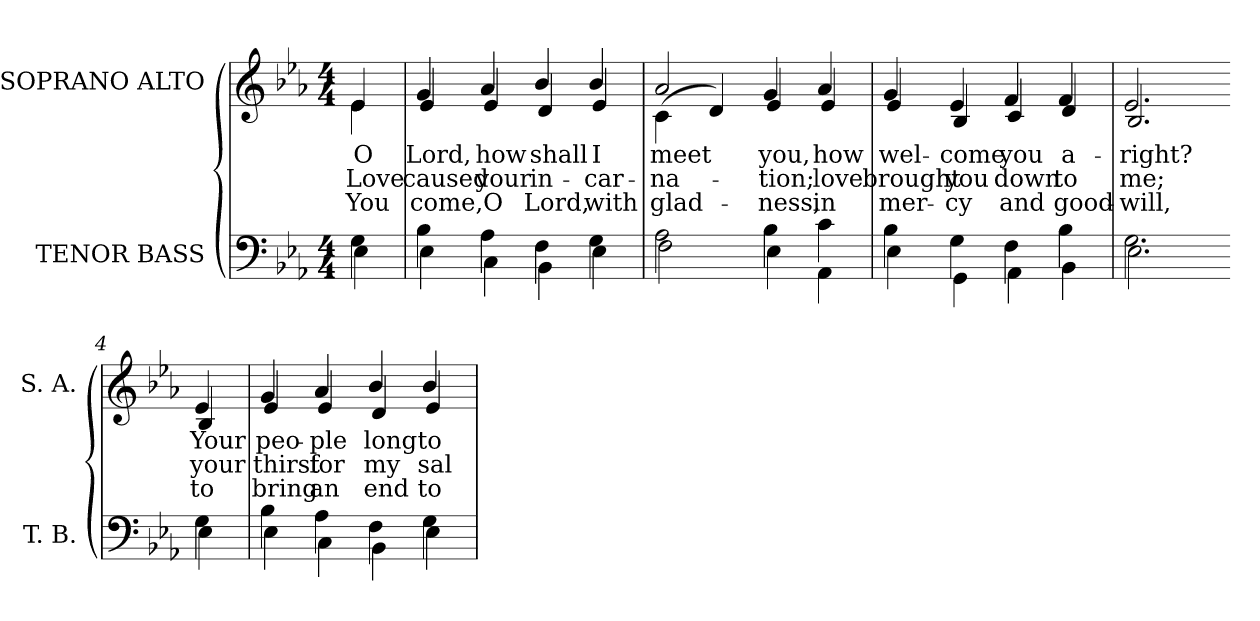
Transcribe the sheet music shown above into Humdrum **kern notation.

**kern	**kern	**text	**text	**text
*part2	*part1	*part1	*part1	*part1
*staff2	*staff1	*staff1	*staff1	*staff1
*I"TENOR BASS	*I"SOPRANO ALTO	*	*	*
*I'T. B.	*I'S. A.	*	*	*
!!LO:PB:g=z
*clefF4	*clefG2	*	*	*
*k[b-e-a-]	*k[b-e-a-]	*	*	*
*E-:	*E-:	*	*	*
*M4/4	*M4/4	*	*	*
=	=	=	=	=
*^	*	*	*	*
!	!	!LO:TX:b:cj:t=1	!	!	!
!	!	!LO:TX:b:cj:t=2	!	!	!
!	!	!LO:TX:b:cj:t=3	!	!	!
!	!	!	!LO:LY:b:color=#000000	!LO:LY:b:color=#000000	!LO:LY:b:color=#000000
*	*	*^	*	*	*
4Gi\	4E-i\	4e-i/	4e-i\	O	Love	You
=	=	=	=	=	=	=
!	!	!	!	!LO:LY:b:color=#000000	!LO:LY:b:color=#000000	!LO:LY:b:color=#000000
4B-i\	4E-i\	4gi/	4e-i/	Lord,	caused	come,
!	!	!	!	!LO:LY:b:color=#000000	!LO:LY:b:color=#000000	!LO:LY:b:color=#000000
4A-i\	4Ci\	4a-i/	4e-i/	how	your	O
!	!	!	!	!LO:LY:b:color=#000000	!LO:LY:b:color=#000000	!LO:LY:b:color=#000000
4Fi\	4BB-i\	4b-i/	4di/	shall	in-	Lord,
!	!	!	!	!LO:LY:b:color=#000000	!LO:LY:b:color=#000000	!LO:LY:b:color=#000000
4Gi\	4E-i\	4b-i/	4e-i/	I	-car-	with
=1	=1	=1	=1	=1	=1	=1
!	!	!	!	!LO:LY:b:color=#000000	!LO:LY:b:color=#000000	!LO:LY:b:color=#000000
2A-i\	2Fi\	2a-i/	(4ci\	meet	-na-	glad-
.	.	.	4di/)	.	.	.
!	!	!	!	!LO:LY:b:color=#000000	!LO:LY:b:color=#000000	!LO:LY:b:color=#000000
4B-i\	4E-i\	4gi/	4e-i/	you,	-tion;	-ness,
!	!	!	!	!LO:LY:b:color=#000000	!LO:LY:b:color=#000000	!LO:LY:b:color=#000000
4ci\	4AA-i\	4a-i/	4e-i/	how	love	in
=2	=2	=2	=2	=2	=2	=2
!	!	!	!	!LO:LY:b:color=#000000	!LO:LY:b:color=#000000	!LO:LY:b:color=#000000
4B-i\	4E-i\	4gi/	4e-i/	wel-	brought	mer-
!	!	!	!	!LO:LY:b:color=#000000	!LO:LY:b:color=#000000	!LO:LY:b:color=#000000
4Gi\	4GGi\	4e-i/	4B-i/	-come	you	-cy
!	!	!	!	!LO:LY:b:color=#000000	!LO:LY:b:color=#000000	!LO:LY:b:color=#000000
4Fi\	4AA-i\	4fi/	4ci/	you	down	and
!	!	!	!	!LO:LY:b:color=#000000	!LO:LY:b:color=#000000	!LO:LY:b:color=#000000
4B-i\	4BB-i\	4fi/	4di/	a-	to	good-
=3	=3	=3	=3	=3	=3	=3
!	!	!	!	!LO:LY:b:color=#000000	!LO:LY:b:color=#000000	!LO:LY:b:color=#000000
2.Gi\	2.E-i\	2.e-i/	2.B-i/	-right?	me;	-will,
!!LO:LB:g=z	!!
=4-	=4-	=4-	=4-	=4-	=4-	=4-
!	!	!	!	!LO:LY:b:color=#000000	!LO:LY:b:color=#000000	!LO:LY:b:color=#000000
4Gi\	4E-i\	4e-i/	4B-i/	Your	your	to
=5	=5	=5	=5	=5	=5	=5
!	!	!	!	!LO:LY:b:color=#000000	!LO:LY:b:color=#000000	!LO:LY:b:color=#000000
4B-i\	4E-i\	4gi/	4e-i/	peo-	thirst	bring
!	!	!	!	!LO:LY:b:color=#000000	!LO:LY:b:color=#000000	!LO:LY:b:color=#000000
4A-i\	4Ci\	4a-i/	4e-i/	-ple	for	an
!	!	!	!	!LO:LY:b:color=#000000	!LO:LY:b:color=#000000	!LO:LY:b:color=#000000
4Fi\	4BB-i\	4b-i/	4di/	long	my	end
!	!	!	!	!LO:LY:b:color=#000000	!LO:LY:b:color=#000000	!LO:LY:b:color=#000000
4Gi\	4E-i\	4b-i/	4e-i/	to	sal-	to
*v	*v	*	*	*	*	*
*	*v	*v	*	*	*
=	=	=	=	=
*-	*-	*-	*-	*-
